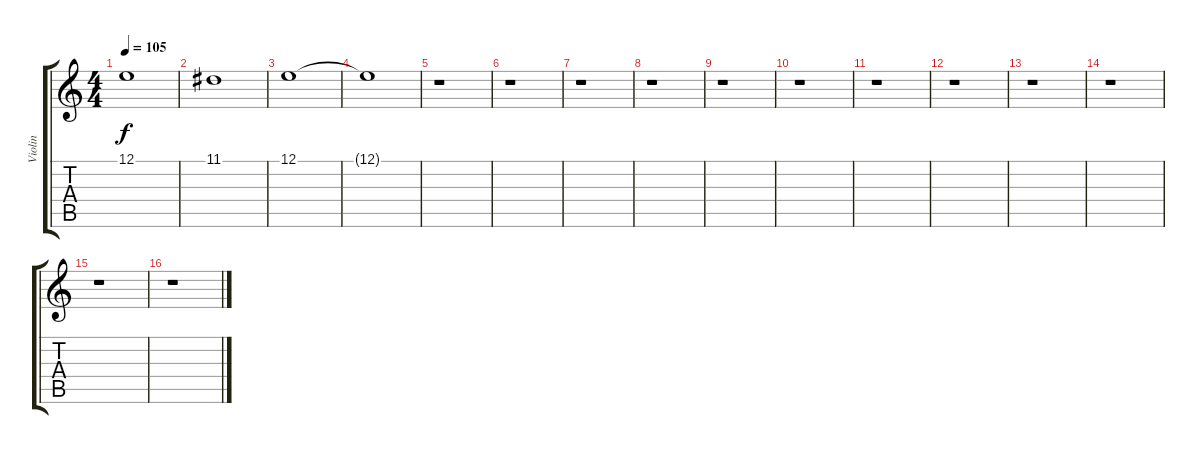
\track ("Violin" "Violin") {instrument violin}
\staff {score tabs}
\tuning (E4 B3 G3 D3 A2 E2) {hide}
\ts (4 4)
\tempo 105
\clef g2
\ks c
12.1.1{dy f} |
11.1.1 |
12.1.1 |
12.1{t}.1 |
r.1 |
r.1 |
r.1 |
r.1 |
r.1 |
r.1 |
r.1 |
r.1 |
r.1 |
r.1 |
r.1 |
r.1
